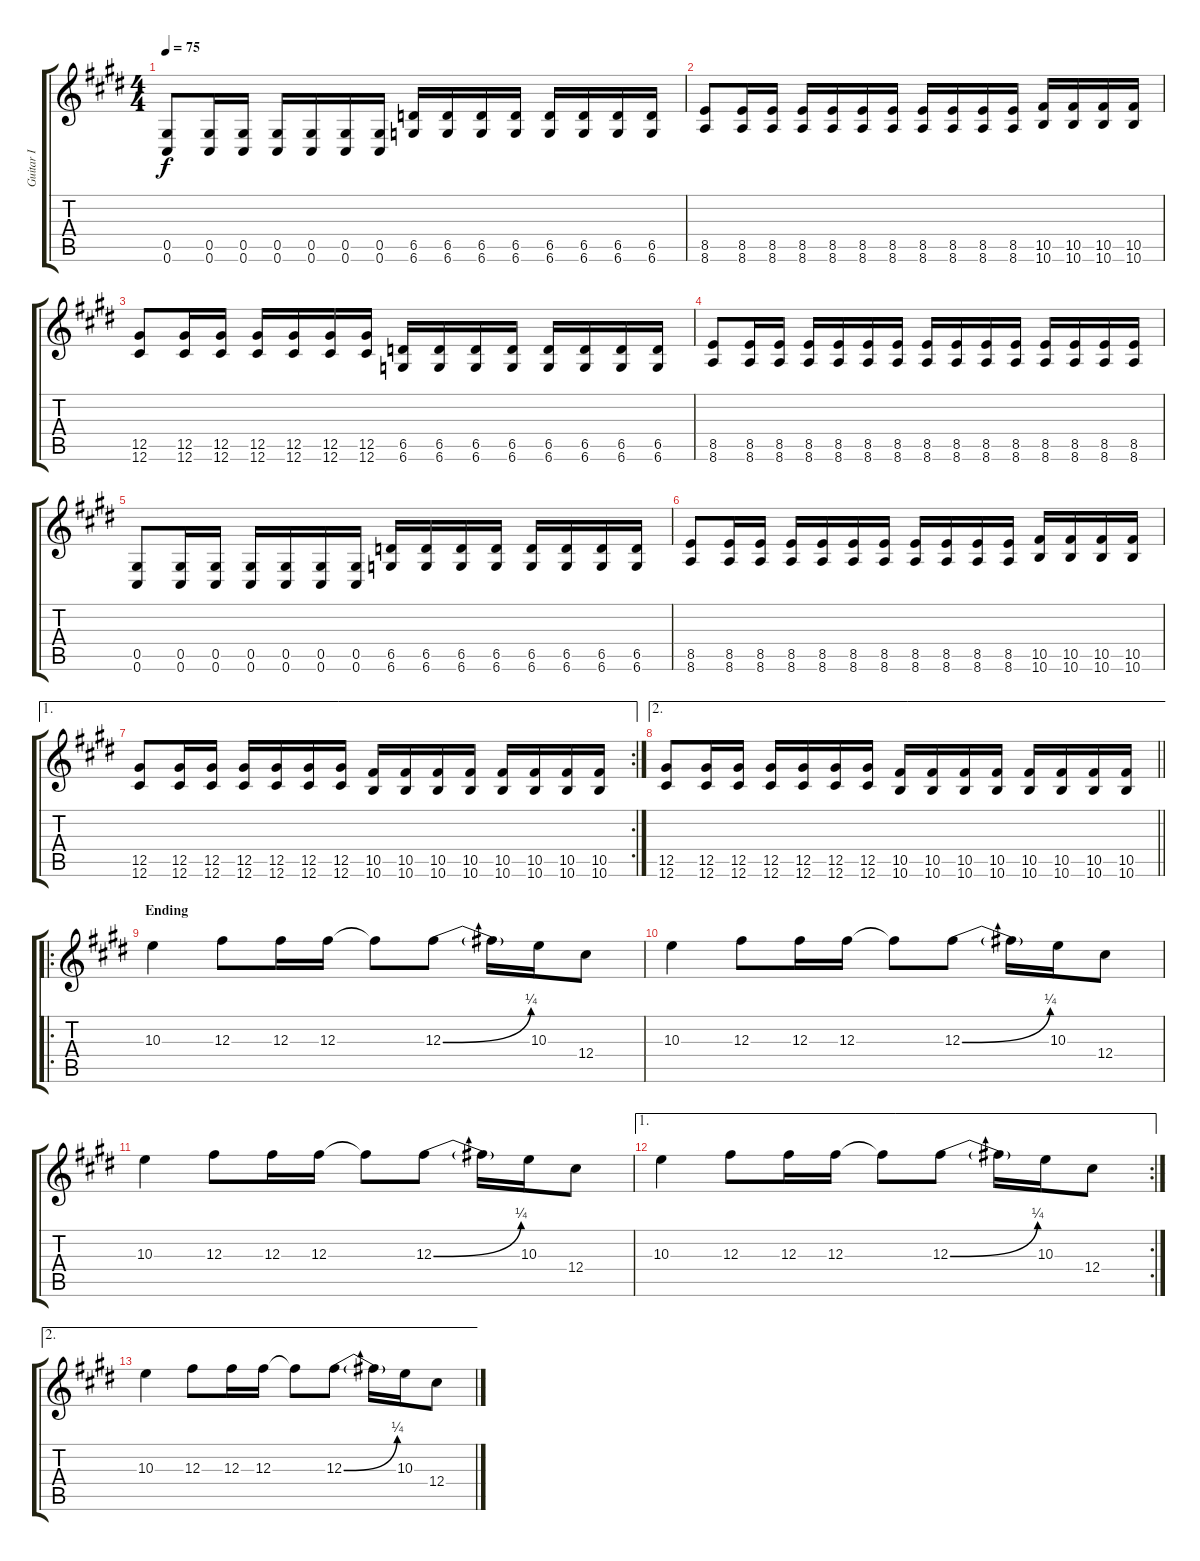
\track ("Guitar I" "Guitar I") {instrument distortionguitar}
\staff {score tabs}
\tuning (Eb4 Bb3 Gb3 Db3 Ab2 Db2) {hide}
\ts (4 4)
\tempo 75
\clef g2
\ks c#minor
(0.5 0.6).8{dy f} (0.5 0.6).16 (0.5 0.6).16 (0.5 0.6).16 (0.5 0.6).16 (0.5 0.6).16 (0.5 0.6).16 (6.5 6.6).16 (6.5 6.6).16 (6.5 6.6).16 (6.5 6.6).16 (6.5 6.6).16 (6.5 6.6).16 (6.5 6.6).16 (6.5 6.6).16 |
(8.5 8.6).8 (8.5 8.6).16 (8.5 8.6).16 (8.5 8.6).16 (8.5 8.6).16 (8.5 8.6).16 (8.5 8.6).16 (8.5 8.6).16 (8.5 8.6).16 (8.5 8.6).16 (8.5 8.6).16 (10.5 10.6).16 (10.5 10.6).16 (10.5 10.6).16 (10.5 10.6).16 |
(12.5 12.6).8 (12.5 12.6).16 (12.5 12.6).16 (12.5 12.6).16 (12.5 12.6).16 (12.5 12.6).16 (12.5 12.6).16 (6.5 6.6).16 (6.5 6.6).16 (6.5 6.6).16 (6.5 6.6).16 (6.5 6.6).16 (6.5 6.6).16 (6.5 6.6).16 (6.5 6.6).16 |
(8.5 8.6).8 (8.5 8.6).16 (8.5 8.6).16 (8.5 8.6).16 (8.5 8.6).16 (8.5 8.6).16 (8.5 8.6).16 (8.5 8.6).16 (8.5 8.6).16 (8.5 8.6).16 (8.5 8.6).16 (8.5 8.6).16 (8.5 8.6).16 (8.5 8.6).16 (8.5 8.6).16 |
(0.5 0.6).8 (0.5 0.6).16 (0.5 0.6).16 (0.5 0.6).16 (0.5 0.6).16 (0.5 0.6).16 (0.5 0.6).16 (6.5 6.6).16 (6.5 6.6).16 (6.5 6.6).16 (6.5 6.6).16 (6.5 6.6).16 (6.5 6.6).16 (6.5 6.6).16 (6.5 6.6).16 |
(8.5 8.6).8 (8.5 8.6).16 (8.5 8.6).16 (8.5 8.6).16 (8.5 8.6).16 (8.5 8.6).16 (8.5 8.6).16 (8.5 8.6).16 (8.5 8.6).16 (8.5 8.6).16 (8.5 8.6).16 (10.5 10.6).16 (10.5 10.6).16 (10.5 10.6).16 (10.5 10.6).16 |
\ae 1
\rc 2
(12.5 12.6).8 (12.5 12.6).16 (12.5 12.6).16 (12.5 12.6).16 (12.5 12.6).16 (12.5 12.6).16 (12.5 12.6).16 (10.5 10.6).16 (10.5 10.6).16 (10.5 10.6).16 (10.5 10.6).16 (10.5 10.6).16 (10.5 10.6).16 (10.5 10.6).16 (10.5 10.6).16 |
\ae 2
\barLineRight lightlight
(12.5 12.6).8 (12.5 12.6).16 (12.5 12.6).16 (12.5 12.6).16 (12.5 12.6).16 (12.5 12.6).16 (12.5 12.6).16 (10.5 10.6).16 (10.5 10.6).16 (10.5 10.6).16 (10.5 10.6).16 (10.5 10.6).16 (10.5 10.6).16 (10.5 10.6).16 (10.5 10.6).16 |
\ro
\section ("" "Ending")
10.3.4 12.3.8 12.3.16 12.3.16 12.3{t}.8 12.3{be (bend 0 0 60 1)}.8 12.3{t}.16 10.3.16 12.4.8 |
10.3.4 12.3.8 12.3.16 12.3.16 12.3{t}.8 12.3{be (bend 0 0 60 1)}.8 12.3{t}.16 10.3.16 12.4.8 |
10.3.4 12.3.8 12.3.16 12.3.16 12.3{t}.8 12.3{be (bend 0 0 60 1)}.8 12.3{t}.16 10.3.16 12.4.8 |
\ae 1
\rc 2
10.3.4 12.3.8 12.3.16 12.3.16 12.3{t}.8 12.3{be (bend 0 0 60 1)}.8 12.3{t}.16 10.3.16 12.4.8 |
\ae 2
10.3.4 12.3.8 12.3.16 12.3.16 12.3{t}.8 12.3{be (bend 0 0 60 1)}.8 12.3{t}.16 10.3.16 12.4.8
